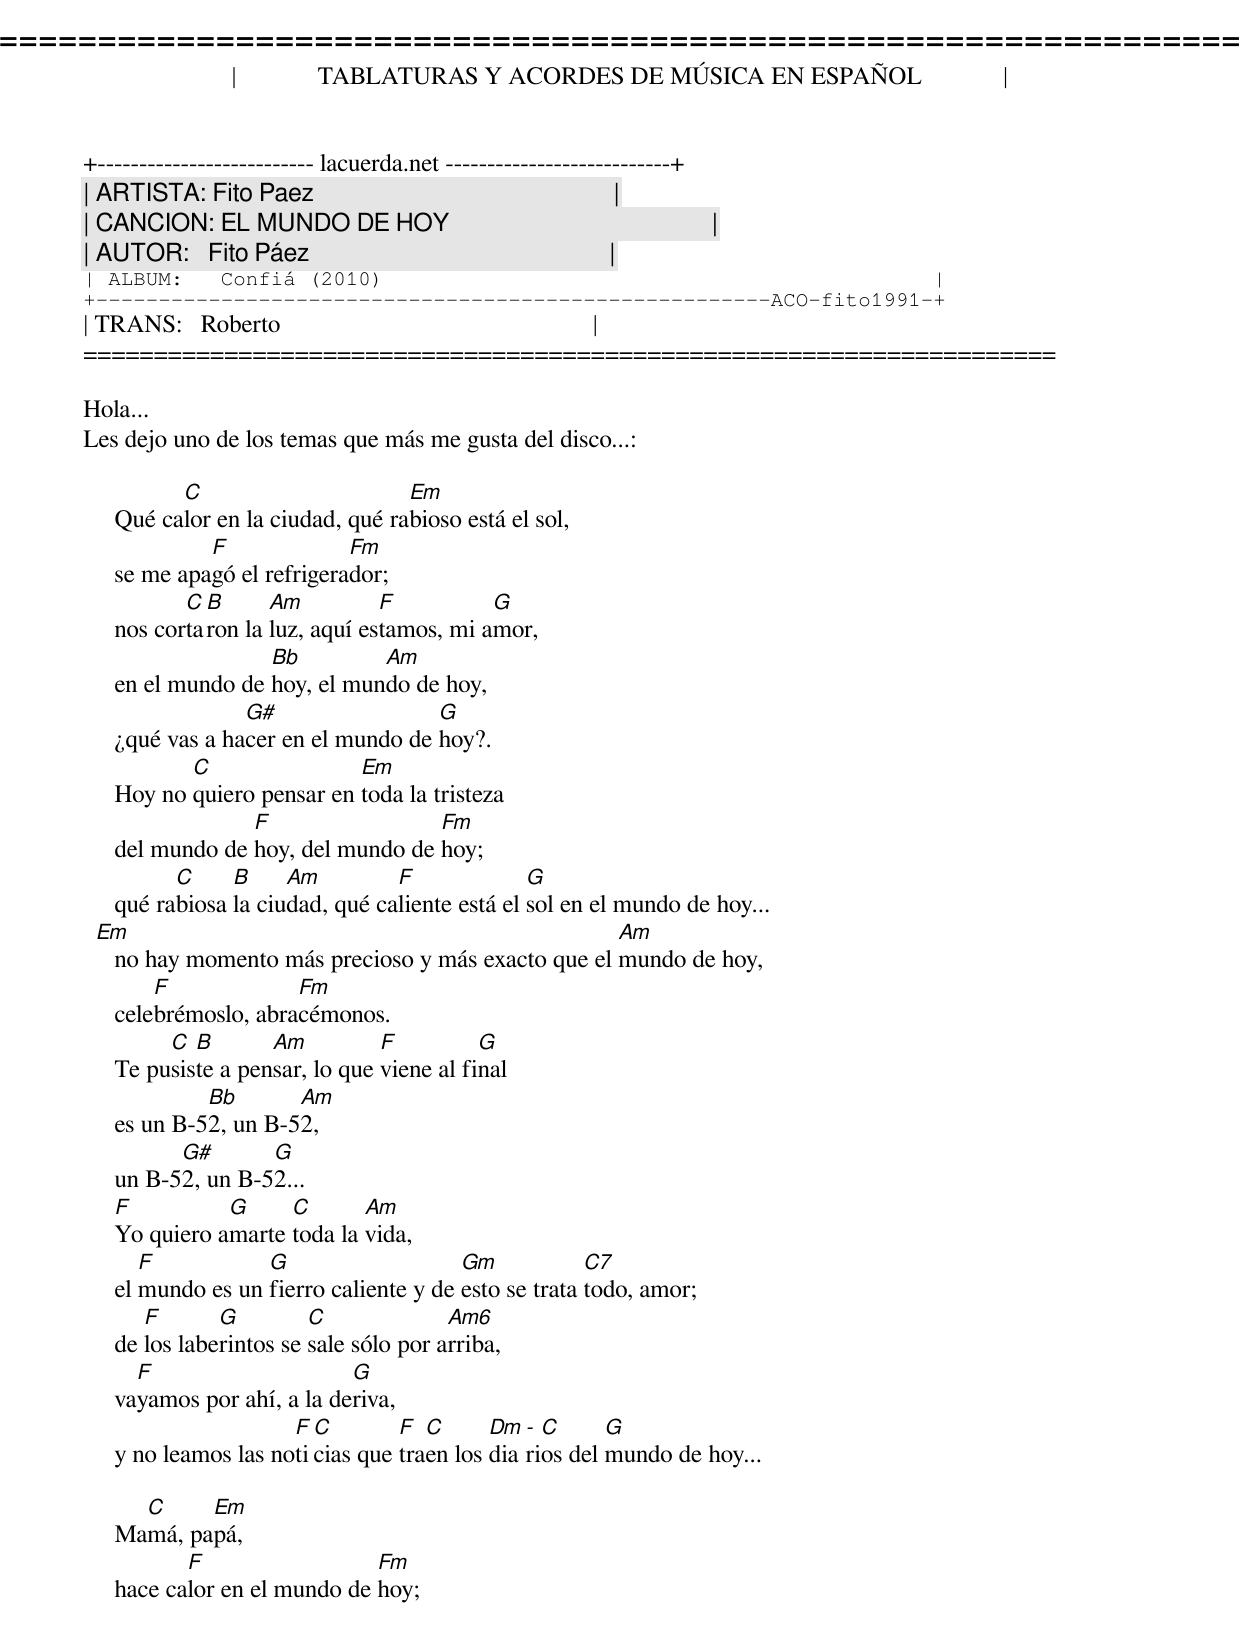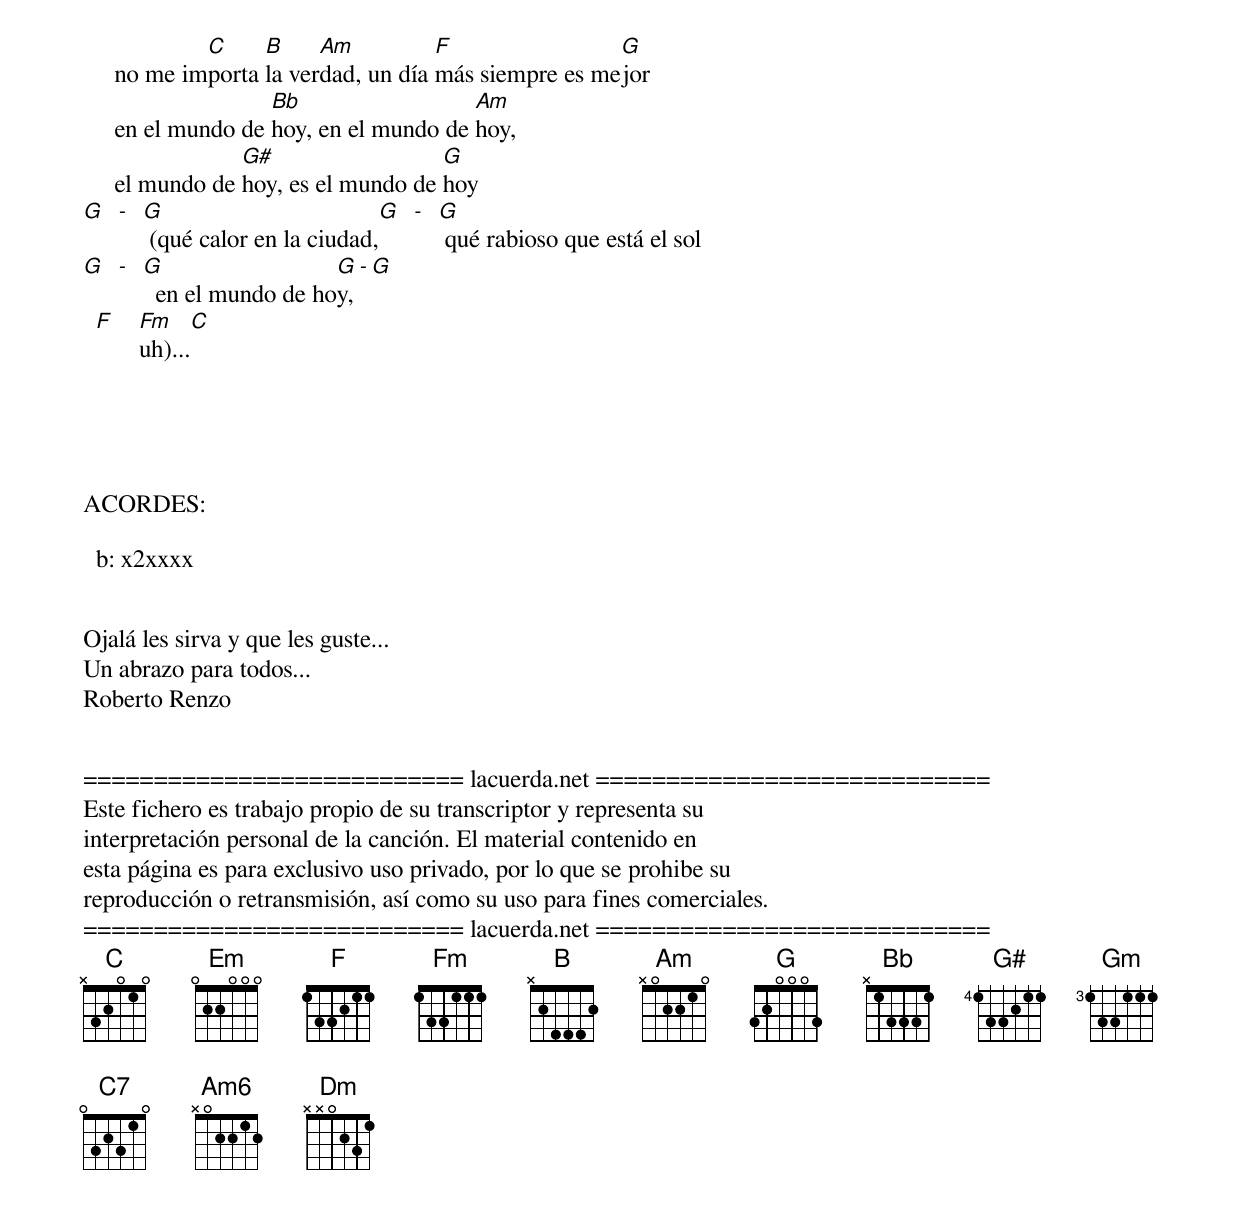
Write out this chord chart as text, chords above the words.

=====================================================================
|             TABLATURAS Y ACORDES DE MÚSICA EN ESPAÑOL             |
+-------------------------- lacuerda.net ---------------------------+
| ARTISTA: Fito Paez                                                |
| CANCION: EL MUNDO DE HOY                                          |
| AUTOR:   Fito Páez                                                |
| ALBUM:   Confiá (2010)                                            |
+------------------------------------------------------ACO-fito1991-+
| TRANS:   Roberto                                                  |
=====================================================================

Hola...
Les dejo uno de los temas que más me gusta del disco...:

           C                       Em
     Qué calor en la ciudad, qué rabioso está el sol,
              F              Fm
     se me apagó el refrigerador;
            C B      Am          F          G
     nos cortaron la luz, aquí estamos, mi amor,
                    Bb         Am
     en el mundo de hoy, el mundo de hoy,
                  G#                 G
     ¿qué vas a hacer en el mundo de hoy?.
            C                Em
     Hoy no quiero pensar en toda la tristeza
                  F                 Fm
     del mundo de hoy, del mundo de hoy;
           C     B     Am         F              G
     qué rabiosa la ciudad, qué caliente está el sol en el mundo de hoy...
  Em                                                 Am
     no hay momento más precioso y más exacto que el mundo de hoy,
         F             Fm
     celebrémoslo, abracémonos.
          C  B       Am          F          G
     Te pusiste a pensar, lo que viene al final
              Bb       Am
     es un B-52, un B-52,
           G#       G
     un B-52, un B-52...
     F          G     C       Am
     Yo quiero amarte toda la vida,
        F           G                    Gm            C7
     el mundo es un fierro caliente y de esto se trata todo, amor;
        F       G         C              Am6
     de los laberintos se sale sólo por arriba,
       F                     G
     vayamos por ahí, a la deriva,
                       F C        F  C      Dm - C      G
     y no leamos las noticias que traen los diarios del mundo de hoy...

       C     Em
     Mamá, papá,
            F                  Fm
     hace calor en el mundo de hoy;
             C     B     Am          F                G
     no me importa la verdad, un día más siempre es mejor
                    Bb                  Am
     en el mundo de hoy, en el mundo de hoy,
                 G#                  G
     el mundo de hoy, es el mundo de hoy
G - G                        G - G
     (qué calor en la ciudad,     qué rabioso que está el sol
G - G                  G - G
      en el mundo de hoy,
  F   Fm     C
      uh)...





ACORDES:

  C: x32010
 Em: 022000
  F: 133211
 Fm: 133111
 Am: x02210
  b: x2xxxx
  G: 320033
 Bb: x13331
 G#: 466544
 Gm: 355333
 C7: x35353
Am6: x04210
 Dm: xx0231


Ojalá les sirva y que les guste...
Un abrazo para todos...
Roberto Renzo


=========================== lacuerda.net ============================
Este fichero es trabajo propio de su transcriptor y representa su
interpretación personal de la canción. El material contenido en
esta página es para exclusivo uso privado, por lo que se prohibe su
reproducción o retransmisión, así como su uso para fines comerciales.
=========================== lacuerda.net ============================
